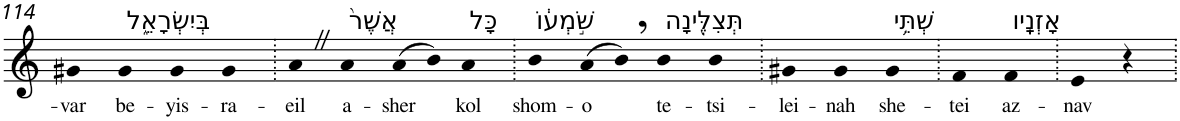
**kern	**text
*part1	*part1
*staff1	*staff1
*I"Piano	*
*I'Pno	*
!!LO:PB:g=z
*clefG2	*
*k[]	*
=114	=114
!	!LO:LY:b
4g#X	-var
!LO:TX:a:t=בְּיִשְׂרָאֵ֑ל	!
!	!LO:LY:b
4g#	be-
!	!LO:LY:b
4g#	-yis-
!	!LO:LY:b
4g#	-ra-
=115.	=115.
!	!LO:LY:b
4aZ	-eil
!LO:TX:a:t=אֲשֶׁר֙	!
!	!LO:LY:b
4a	a-
!	!LO:LY:b
(>8a	-sher
8b)	.
!LO:TX:a:t=כָּל	!
!	!LO:LY:b
4a	kol
=116.	=116.
!LO:TX:a:t=שֹׁ֣מְע֔וֹ	!
!	!LO:LY:b
4b	shom-
!	!LO:LY:b
(>8a	-o
8b,)	.
!LO:TX:a:t=תְּצִלֶּ֖ינָה	!
!	!LO:LY:b
4b	te-
!	!LO:LY:b
4b	-tsi-
=117.	=117.
!	!LO:LY:b
4g#X	-lei-
!	!LO:LY:b
4g#	-nah
!LO:TX:a:t=שְׁתֵּ֥י	!
!	!LO:LY:b
4g#	she-
=118.	=118.
!	!LO:LY:b
4f	-tei
!LO:TX:a:t=אָזְנָֽיו	!
!	!LO:LY:b
4f	az-
=119.	=119.
!	!LO:LY:b
4e	-nav
4r	.
=.	=.
*-	*-
